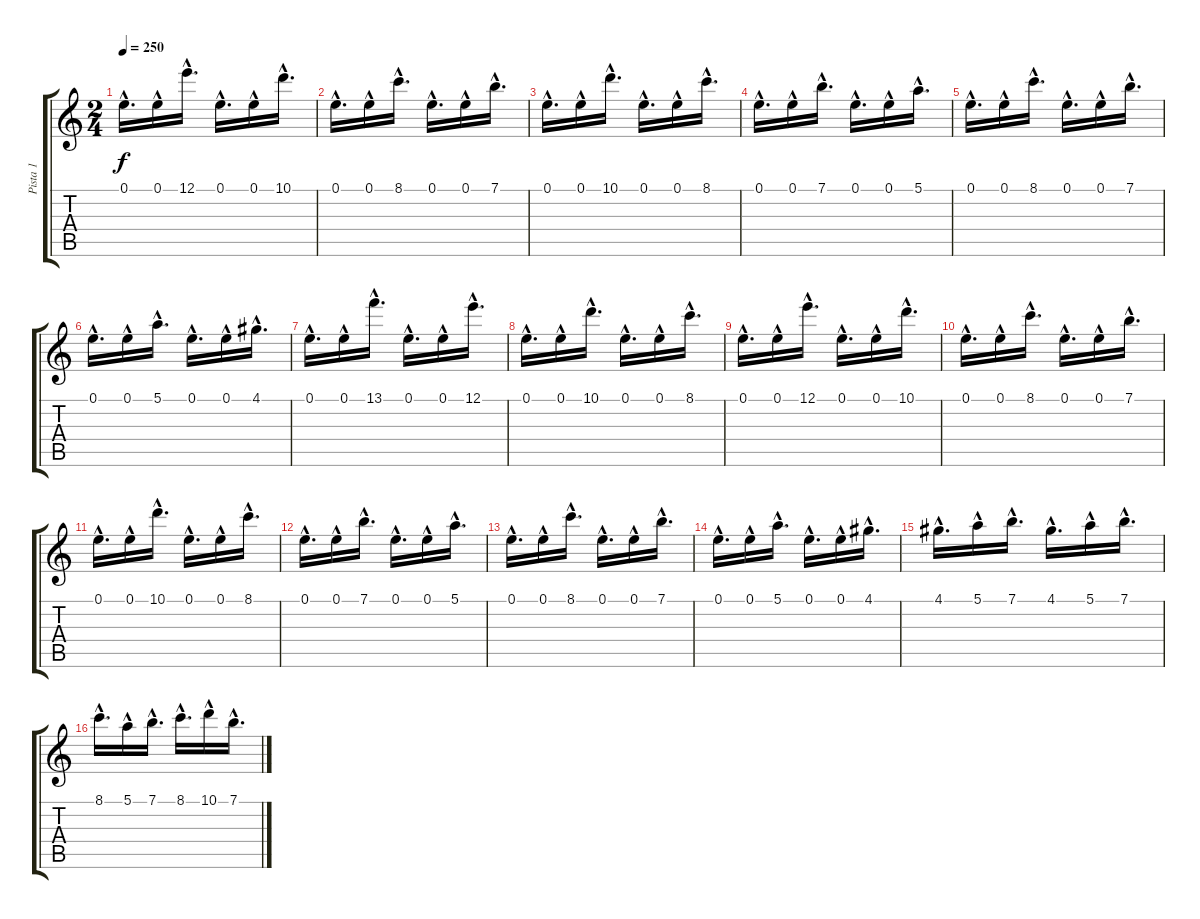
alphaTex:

\track ("Pista 1" "Pista 1") {instrument acousticguitarnylon}
\staff {score tabs}
\tuning (E4 B3 G3 D3 A2 E2) {hide}
\ts (2 4)
\tempo 250
\clef g2
\ks c
0.1{hac}.16{d dy f} 0.1{hac}.16 12.1{hac}.16{d} 0.1{hac}.16{d} 0.1{hac}.16 10.1{hac}.16{d} |
0.1{hac}.16{d} 0.1{hac}.16 8.1{hac}.16{d} 0.1{hac}.16{d} 0.1{hac}.16 7.1{hac}.16{d} |
0.1{hac}.16{d} 0.1{hac}.16 10.1{hac}.16{d} 0.1{hac}.16{d} 0.1{hac}.16 8.1{hac}.16{d} |
0.1{hac}.16{d} 0.1{hac}.16 7.1{hac}.16{d} 0.1{hac}.16{d} 0.1{hac}.16 5.1{hac}.16{d} |
0.1{hac}.16{d} 0.1{hac}.16 8.1{hac}.16{d} 0.1{hac}.16{d} 0.1{hac}.16 7.1{hac}.16{d} |
0.1{hac}.16{d} 0.1{hac}.16 5.1{hac}.16{d} 0.1{hac}.16{d} 0.1{hac}.16 4.1{hac}.16{d} |
0.1{hac}.16{d} 0.1{hac}.16 13.1{hac}.16{d} 0.1{hac}.16{d} 0.1{hac}.16 12.1{hac}.16{d} |
0.1{hac}.16{d} 0.1{hac}.16 10.1{hac}.16{d} 0.1{hac}.16{d} 0.1{hac}.16 8.1{hac}.16{d} |
0.1{hac}.16{d} 0.1{hac}.16 12.1{hac}.16{d} 0.1{hac}.16{d} 0.1{hac}.16 10.1{hac}.16{d} |
0.1{hac}.16{d} 0.1{hac}.16 8.1{hac}.16{d} 0.1{hac}.16{d} 0.1{hac}.16 7.1{hac}.16{d} |
0.1{hac}.16{d} 0.1{hac}.16 10.1{hac}.16{d} 0.1{hac}.16{d} 0.1{hac}.16 8.1{hac}.16{d} |
0.1{hac}.16{d} 0.1{hac}.16 7.1{hac}.16{d} 0.1{hac}.16{d} 0.1{hac}.16 5.1{hac}.16{d} |
0.1{hac}.16{d} 0.1{hac}.16 8.1{hac}.16{d} 0.1{hac}.16{d} 0.1{hac}.16 7.1{hac}.16{d} |
0.1{hac}.16{d} 0.1{hac}.16 5.1{hac}.16{d} 0.1{hac}.16{d} 0.1{hac}.16 4.1{hac}.16{d} |
4.1{hac}.16{d} 5.1{hac}.16 7.1{hac}.16{d} 4.1{hac}.16{d} 5.1{hac}.16 7.1{hac}.16{d} |
8.1{hac}.16{d} 5.1{hac}.16 7.1{hac}.16{d} 8.1{hac}.16{d} 10.1{hac}.16 7.1{hac}.16{d}
